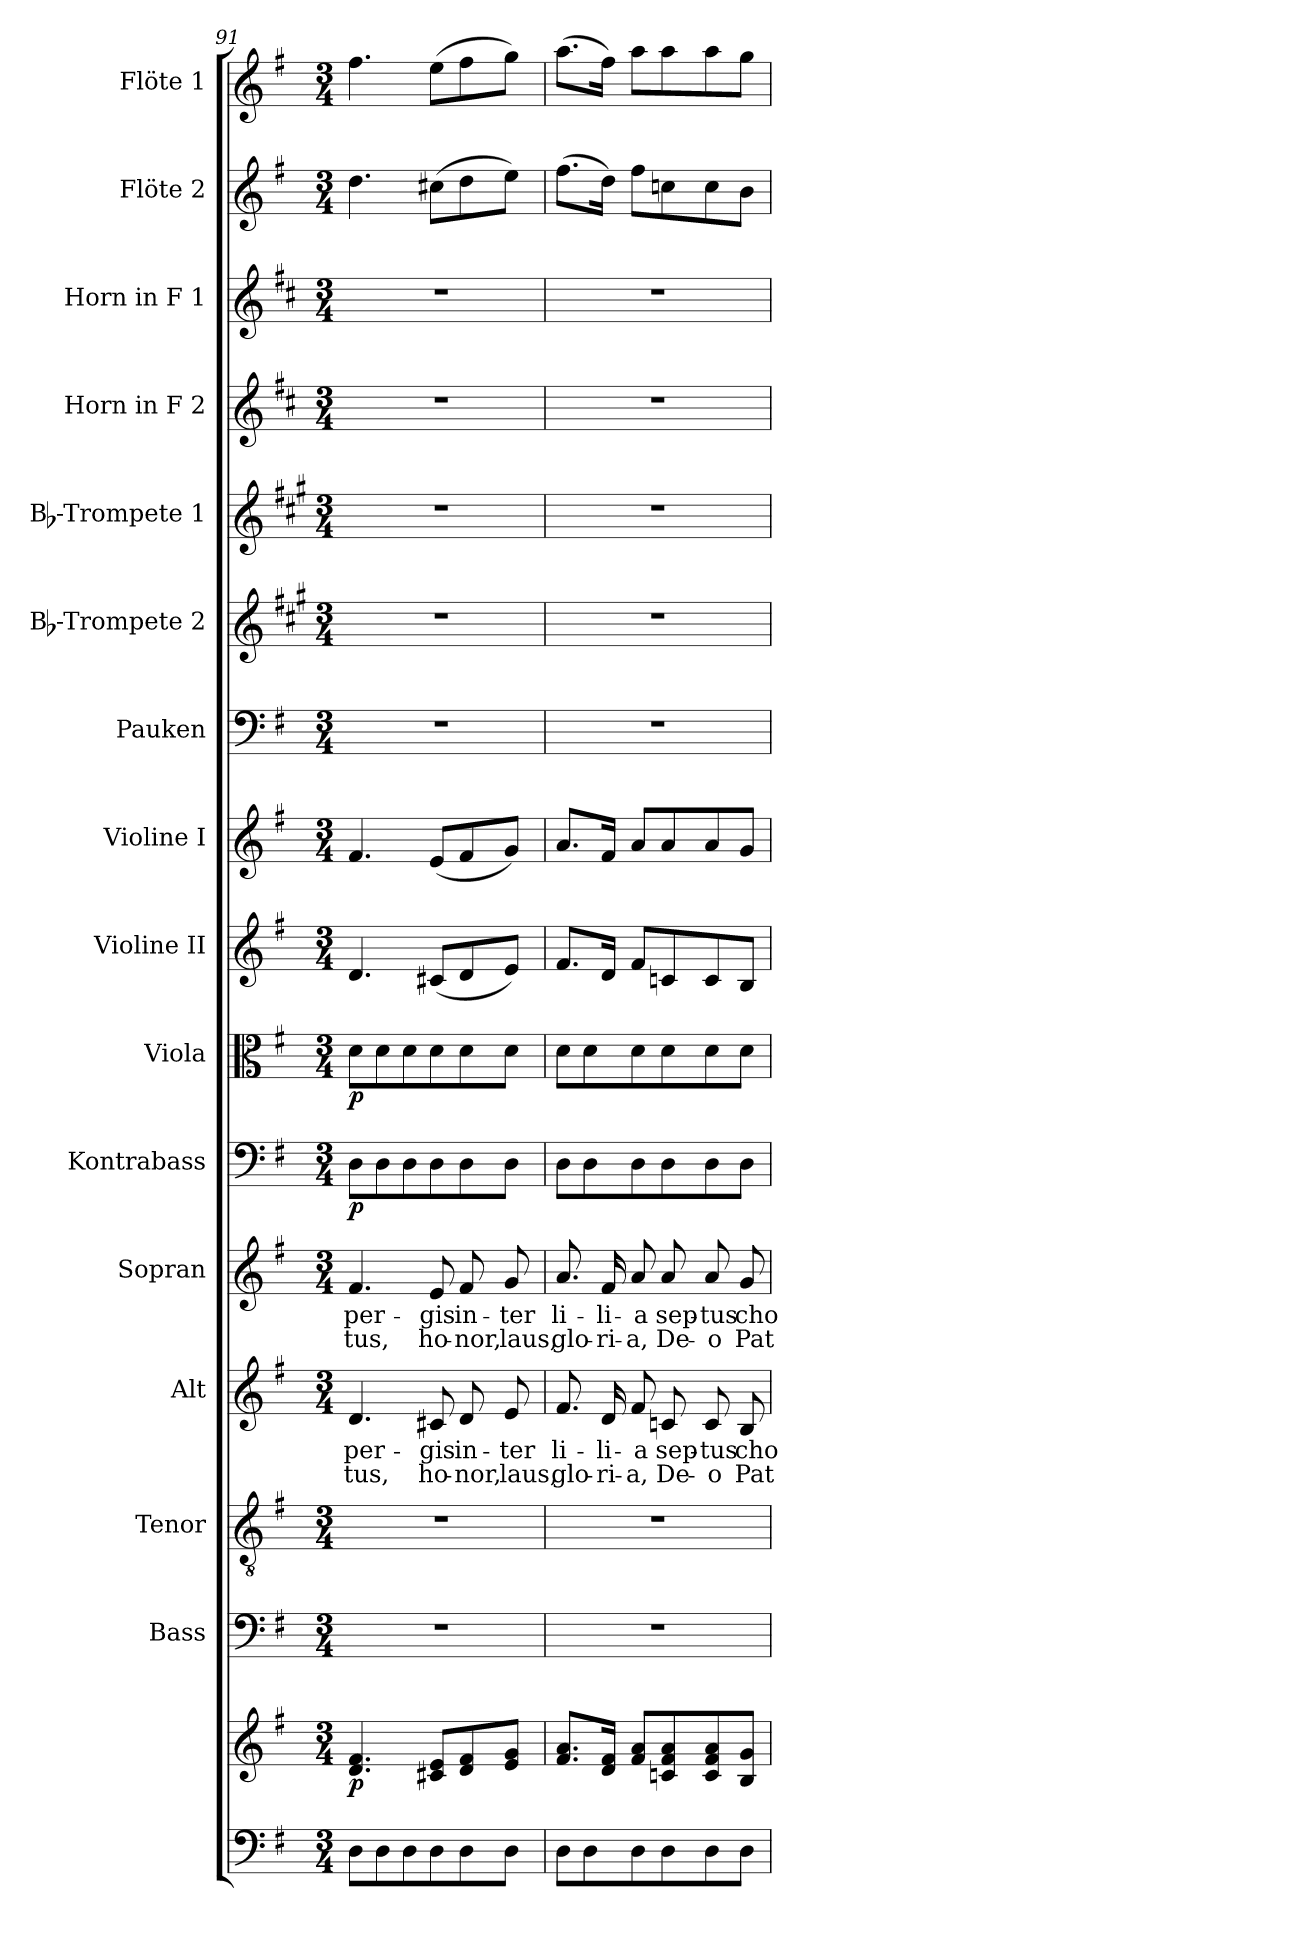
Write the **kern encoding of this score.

**kern	**kern	**dynam	**kern	**kern	**kern	**text	**text	**kern	**text	**text	**kern	**dynam	**kern	**dynam	**kern	**kern	**kern	**kern	**kern	**kern	**kern	**kern	**kern
*part16	*part16	*part16	*part15	*part14	*part13	*part13	*part13	*part12	*part12	*part12	*part11	*part11	*part10	*part10	*part9	*part8	*part7	*part6	*part5	*part4	*part3	*part2	*part1
*staff17	*staff16	*staff16/17	*staff15	*staff14	*staff13	*staff13	*staff13	*staff12	*staff12	*staff12	*staff11	*staff11	*staff10	*staff10	*staff9	*staff8	*staff7	*staff6	*staff5	*staff4	*staff3	*staff2	*staff1
*	*	*	*I"Bass	*I"Tenor	*I"Alt	*	*	*I"Sopran	*	*	*I"Kontrabass	*	*I"Viola	*	*I"Violine II	*I"Violine I	*I"Pauken	*I"Bb-Trompete 2	*I"Bb-Trompete 1	*I"Horn in F 2	*I"Horn in F 1	*I"Flöte 2	*I"Flöte 1
*	*	*	*I'B.	*I'T.	*I'A.	*	*	*I'S.	*	*	*I'Kb.	*	*I'Vla.	*	*I'Vl. II	*I'Vl. I	*I'Pk.	*I'Bb Trp. 2	*I'Bb Trp. 1	*	*	*I'Fl. 2	*I'Fl. 1
*clefF4	*clefG2	*	*clefF4	*clefGv2	*clefG2	*	*	*clefG2	*	*	*clefF4	*	*clefC3	*	*clefG2	*clefG2	*clefF4	*clefG2	*clefG2	*clefG2	*clefG2	*clefG2	*clefG2
*	*	*	*	*	*	*	*	*	*	*	*ITrd7c12	*	*	*	*	*	*	*ITrd1c2	*ITrd1c2	*ITrd4c7	*ITrd4c7	*	*
*k[f#]	*k[f#]	*	*k[f#]	*k[f#]	*k[f#]	*	*	*k[f#]	*	*	*k[f#]	*	*k[f#]	*	*k[f#]	*k[f#]	*k[f#]	*k[f#]	*k[f#]	*k[f#]	*k[f#]	*k[f#]	*k[f#]
*G:	*G:	*	*G:	*G:	*G:	*	*	*G:	*	*	*G:	*	*G:	*	*G:	*G:	*G:	*G:	*G:	*G:	*G:	*G:	*G:
*M3/4	*M3/4	*	*M3/4	*M3/4	*M3/4	*	*	*M3/4	*	*	*M3/4	*	*M3/4	*	*M3/4	*M3/4	*M3/4	*M3/4	*M3/4	*M3/4	*M3/4	*M3/4	*M3/4
=91	=91	=91	=91	=91	=91	=91	=91	=91	=91	=91	=91	=91	=91	=91	=91	=91	=91	=91	=91	=91	=91	=91	=91
!	!	!LO:DY:b	!	!	!	!LO:LY:b	!LO:LY:b	!	!LO:LY:b	!LO:LY:b	!	!LO:DY:b	!	!LO:DY:b	!	!	!	!	!	!	!	!	!
8D\L	4.d/ 4.f#/	p	2.r	2.r	4.d/	per-	-tus,	4.f#/	per-	-tus,	8DD\L	p	8d\L	p	4.d/	4.f#/	2.r	2.r	2.r	2.r	2.r	4.dd\	4.ff#\
8D\	.	.	.	.	.	.	.	.	.	.	8DD\	.	8d\	.	.	.	.	.	.	.	.	.	.
8D\	.	.	.	.	.	.	.	.	.	.	8DD\	.	8d\	.	.	.	.	.	.	.	.	.	.
!	!	!	!	!	!	!LO:LY:b	!LO:LY:b	!	!LO:LY:b	!LO:LY:b	!	!	!	!	!	!	!	!	!	!	!	!	!
8D\	8c#X/ 8e/L	.	.	.	8c#X/	-gis	ho-	8e/	-gis	ho-	8DD\	.	8d\	.	(<8c#X/L	(<8e/L	.	.	.	.	.	(>8cc#X\L	(>8ee\L
!	!	!	!	!	!	!LO:LY:b	!LO:LY:b	!	!LO:LY:b	!LO:LY:b	!	!	!	!	!	!	!	!	!	!	!	!	!
8D\	8d/ 8f#/	.	.	.	8d/	in-	-nor,	8f#/	in-	-nor,	8DD\	.	8d\	.	8d/	8f#/	.	.	.	.	.	8dd\	8ff#\
!	!	!	!	!	!	!LO:LY:b	!LO:LY:b	!	!LO:LY:b	!LO:LY:b	!	!	!	!	!	!	!	!	!	!	!	!	!
8D\J	8e/ 8g/J	.	.	.	8e/	-ter	laus,	8g/	-ter	laus,	8DD\J	.	8d\J	.	8e/J)	8g/J)	.	.	.	.	.	8ee\J)	8gg\J)
!!LO:PB:g=z
=92	=92	=92	=92	=92	=92	=92	=92	=92	=92	=92	=92	=92	=92	=92	=92	=92	=92	=92	=92	=92	=92	=92	=92
!	!	!	!	!	!	!LO:LY:b	!LO:LY:b	!	!LO:LY:b	!LO:LY:b	!	!	!	!	!	!	!	!	!	!	!	!	!
8D\L	8.f#/ 8.a/L	.	2.r	2.r	8.f#/	li-	glo-	8.a/	li-	glo-	8DD\L	.	8d\L	.	8.f#/L	8.a/L	2.r	2.r	2.r	2.r	2.r	(>8.ff#\L	(>8.aa\L
8D\	.	.	.	.	.	.	.	.	.	.	8DD\	.	8d\	.	.	.	.	.	.	.	.	.	.
!	!	!	!	!	!	!LO:LY:b	!LO:LY:b	!	!LO:LY:b	!LO:LY:b	!	!	!	!	!	!	!	!	!	!	!	!	!
.	16d/ 16f#/Jk	.	.	.	16d/	-li-	-ri-	16f#/	-li-	-ri-	.	.	.	.	16d/Jk	16f#/Jk	.	.	.	.	.	16dd\Jk)	16ff#\Jk)
!	!	!	!	!	!	!LO:LY:b	!LO:LY:b	!	!LO:LY:b	!LO:LY:b	!	!	!	!	!	!	!	!	!	!	!	!	!
8D\	8f#/ 8a/L	.	.	.	8f#/	-a	-a,	8a/	-a	-a,	8DD\	.	8d\	.	8f#/L	8a/L	.	.	.	.	.	8ff#\L	8aa\L
!	!	!	!	!	!	!LO:LY:b	!LO:LY:b	!	!LO:LY:b	!LO:LY:b	!	!	!	!	!	!	!	!	!	!	!	!	!
8D\	8cn/ 8f#/ 8a/	.	.	.	8cn/	sep-	De-	8a/	sep-	De-	8DD\	.	8d\	.	8cn/	8a/	.	.	.	.	.	8ccn\	8aa\
!	!	!	!	!	!	!LO:LY:b	!LO:LY:b	!	!LO:LY:b	!LO:LY:b	!	!	!	!	!	!	!	!	!	!	!	!	!
8D\	8c/ 8f#/ 8a/	.	.	.	8c/	-tus	-o	8a/	-tus	-o	8DD\	.	8d\	.	8c/	8a/	.	.	.	.	.	8cc\	8aa\
!	!	!	!	!	!	!LO:LY:b	!LO:LY:b	!	!LO:LY:b	!LO:LY:b	!	!	!	!	!	!	!	!	!	!	!	!	!
8D\J	8B/ 8g/J	.	.	.	8B/	cho-	Pat-	8g/	cho-	Pat-	8DD\J	.	8d\J	.	8B/J	8g/J	.	.	.	.	.	8b\J	8gg\J
=	=	=	=	=	=	=	=	=	=	=	=	=	=	=	=	=	=	=	=	=	=	=	=
*-	*-	*-	*-	*-	*-	*-	*-	*-	*-	*-	*-	*-	*-	*-	*-	*-	*-	*-	*-	*-	*-	*-	*-
